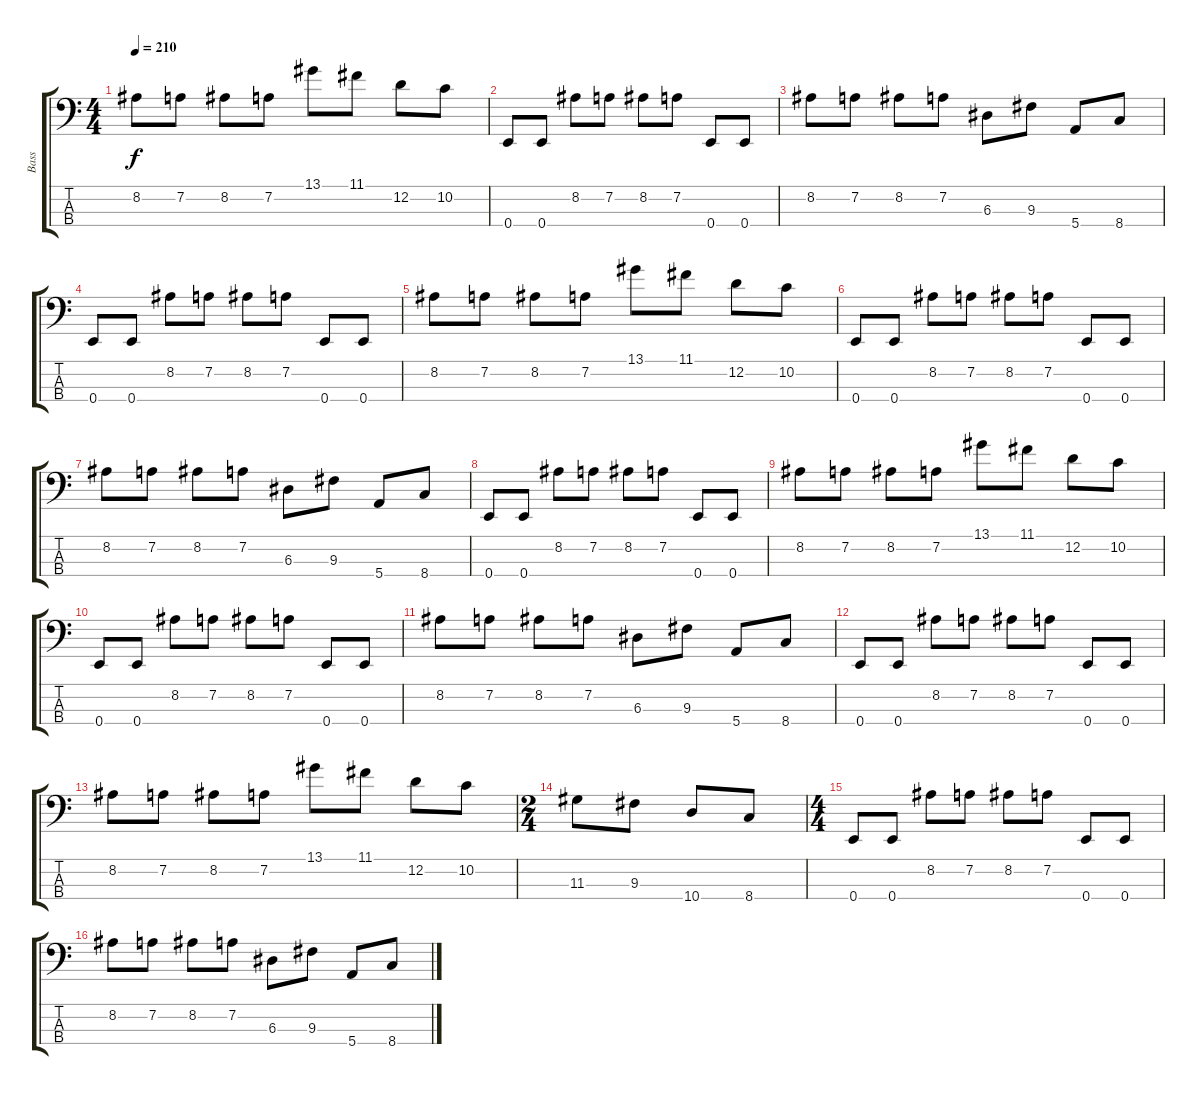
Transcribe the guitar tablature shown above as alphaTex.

\track ("Bass" "Bass") {instrument electricbassfinger}
\staff {score tabs}
\tuning (G2 D2 A1 E1) {hide}
\ts (4 4)
\tempo 210
\clef f4
\ks c
8.2.8{dy f} 7.2.8 8.2.8 7.2.8 13.1.8 11.1.8 12.2.8 10.2.8 |
0.4.8 0.4.8 8.2.8 7.2.8 8.2.8 7.2.8 0.4.8 0.4.8 |
8.2.8 7.2.8 8.2.8 7.2.8 6.3.8 9.3.8 5.4.8 8.4.8 |
0.4.8 0.4.8 8.2.8 7.2.8 8.2.8 7.2.8 0.4.8 0.4.8 |
8.2.8 7.2.8 8.2.8 7.2.8 13.1.8 11.1.8 12.2.8 10.2.8 |
0.4.8 0.4.8 8.2.8 7.2.8 8.2.8 7.2.8 0.4.8 0.4.8 |
8.2.8 7.2.8 8.2.8 7.2.8 6.3.8 9.3.8 5.4.8 8.4.8 |
0.4.8 0.4.8 8.2.8 7.2.8 8.2.8 7.2.8 0.4.8 0.4.8 |
8.2.8 7.2.8 8.2.8 7.2.8 13.1.8 11.1.8 12.2.8 10.2.8 |
0.4.8 0.4.8 8.2.8 7.2.8 8.2.8 7.2.8 0.4.8 0.4.8 |
8.2.8 7.2.8 8.2.8 7.2.8 6.3.8 9.3.8 5.4.8 8.4.8 |
0.4.8 0.4.8 8.2.8 7.2.8 8.2.8 7.2.8 0.4.8 0.4.8 |
8.2.8 7.2.8 8.2.8 7.2.8 13.1.8 11.1.8 12.2.8 10.2.8 |
\ts (2 4)
11.3.8 9.3.8 10.4.8 8.4.8 |
\ts (4 4)
0.4.8 0.4.8 8.2.8 7.2.8 8.2.8 7.2.8 0.4.8 0.4.8 |
8.2.8 7.2.8 8.2.8 7.2.8 6.3.8 9.3.8 5.4.8 8.4.8
